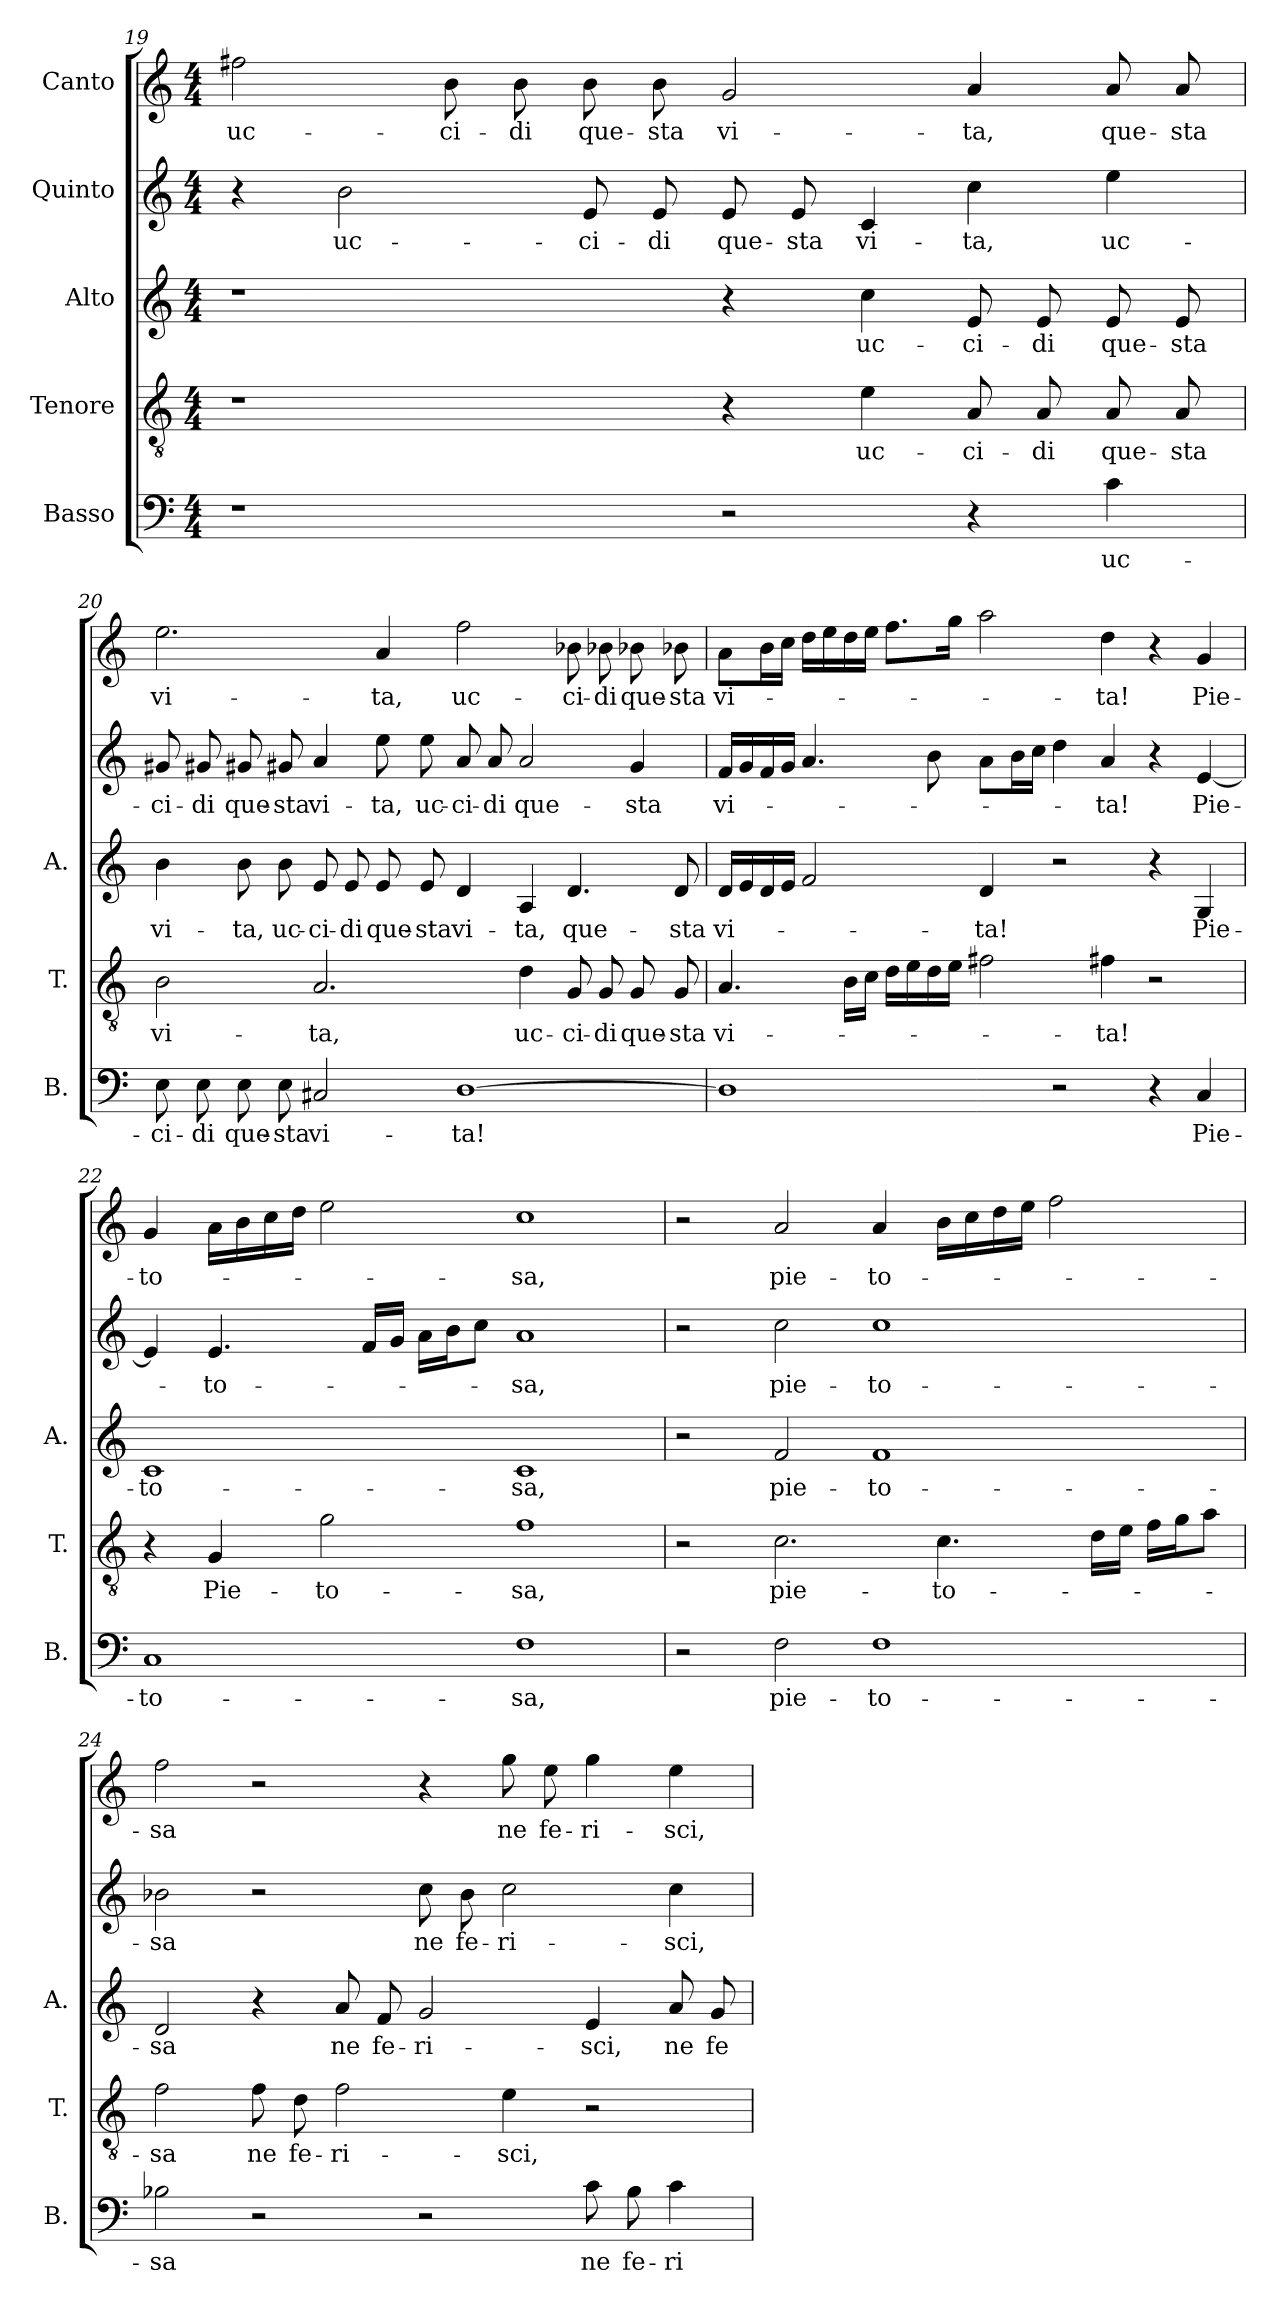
**kern	**text	**kern	**text	**kern	**text	**kern	**text	**kern	**text
*part5	*part5	*part4	*part4	*part3	*part3	*part2	*part2	*part1	*part1
*staff5	*staff5	*staff4	*staff4	*staff3	*staff3	*staff2	*staff2	*staff1	*staff1
*I"Basso	*	*I"Tenore	*	*I"Alto	*	*I"Quinto	*	*I"Canto	*
*I'B.	*	*I'T.	*	*I'A.	*	*	*	*	*
*clefF4	*	*clefGv2	*	*clefG2	*	*clefG2	*	*clefG2	*
*k[]	*	*k[]	*	*k[]	*	*k[]	*	*k[]	*
*C:	*	*C:	*	*C:	*	*C:	*	*C:	*
*M4/4	*	*M4/4	*	*M4/4	*	*M4/4	*	*M4/4	*
=19	=19	=19	=19	=19	=19	=19	=19	=19	=19
1r	.	1r	.	1r	.	4r	.	2ff#X\	uc-
.	.	.	.	.	.	2b\	uc-	.	.
.	.	.	.	.	.	.	.	8b\	-ci-
.	.	.	.	.	.	.	.	8b\	-di
.	.	.	.	.	.	8e/	-ci-	8b\	que-
.	.	.	.	.	.	8e/	-di	8b\	-sta
2r	.	4r	.	4r	.	8e/	que-	2g/	vi-
.	.	.	.	.	.	8e/	-sta	.	.
.	.	4e\	uc-	4cc\	uc-	4c/	vi-	.	.
4r	.	8A/	-ci-	8e/	-ci-	4cc\	-ta,	4a/	-ta,
.	.	8A/	-di	8e/	-di	.	.	.	.
4c\	uc-	8A/	que-	8e/	que-	4ee\	uc-	8a/	que-
.	.	8A/	-sta	8e/	-sta	.	.	8a/	-sta
=20	=20	=20	=20	=20	=20	=20	=20	=20	=20
8E\	-ci-	2B\	vi-	4b\	vi-	8g#X/	-ci-	2.ee\	vi-
8E\	-di	.	.	.	.	8g#X/	-di	.	.
8E\	que-	.	.	8b\	-ta,	8g#X/	que-	.	.
8E\	-sta	.	.	8b\	uc-	8g#X/	-sta	.	.
2C#X/	vi-	2.A/	-ta,	8e/	-ci-	4a/	vi-	.	.
.	.	.	.	8e/	-di	.	.	.	.
.	.	.	.	8e/	que-	8ee\	-ta,	4a/	-ta,
.	.	.	.	8e/	-sta	8ee\	uc-	.	.
[1D\	-ta!	.	.	4d/	vi-	8a/	-ci-	2ff\	uc-
.	.	.	.	.	.	8a/	-di	.	.
.	.	4d\	uc-	4A/	-ta,	2a/	que-	.	.
.	.	8G/	-ci-	4.d/	que-	.	.	8b-X\	-ci-
.	.	8G/	-di	.	.	.	.	8b-X\	-di
.	.	8G/	que-	.	.	4g#/	-sta	8b-X\	que-
.	.	8G/	-sta	8d/	-sta	.	.	8b-X\	-sta
=21	=21	=21	=21	=21	=21	=21	=21	=21	=21
1D\]	.	4.A/	vi-	16d/LL	vi-	16f/LL	vi-	8a\L	vi-
.	.	.	.	16e/	.	16g/	.	.	.
.	.	.	.	16d/	.	16f/	.	16b\L	.
.	.	.	.	16e/JJ	.	16g/JJ	.	16cc\JJ	.
.	.	.	.	2f/	.	4.a/	.	16dd\LL	.
.	.	.	.	.	.	.	.	16ee\	.
.	.	16B\LL	.	.	.	.	.	16dd\	.
.	.	16c\JJ	.	.	.	.	.	16ee\JJ	.
.	.	16d\LL	.	.	.	.	.	8.ff\L	.
.	.	16e\	.	.	.	.	.	.	.
.	.	16d\	.	.	.	8b\	.	.	.
.	.	16e\JJ	.	.	.	.	.	16gg\Jk	.
.	.	2f#X\	.	4d/	-ta!	8a\L	.	2aa\	.
.	.	.	.	.	.	16b\L	.	.	.
.	.	.	.	.	.	16cc\JJ	.	.	.
2r	.	.	.	2r	.	4dd\	.	.	.
.	.	4f#X\	-ta!	.	.	4a/	-ta!	4dd\	-ta!
4r	.	2r	.	4r	.	4r	.	4r	.
4C/	Pie-	.	.	4G/	Pie-	[4e/	Pie-	4g/	Pie-
=22	=22	=22	=22	=22	=22	=22	=22	=22	=22
1C/	-to-	4r	.	1c/	-to-	4e/]	.	4g/	-to-
.	.	4G/	Pie-	.	.	4.e/	-to-	16a\LL	.
.	.	.	.	.	.	.	.	16b\	.
.	.	.	.	.	.	.	.	16cc\	.
.	.	.	.	.	.	.	.	16dd\JJ	.
.	.	2g\	-to-	.	.	.	.	2ee\	.
.	.	.	.	.	.	16f/LL	.	.	.
.	.	.	.	.	.	16g/JJ	.	.	.
.	.	.	.	.	.	16a\LL	.	.	.
.	.	.	.	.	.	16b\J	.	.	.
.	.	.	.	.	.	8cc\J	.	.	.
1F\	-sa,	1f\	-sa,	1c/	-sa,	1a/	-sa,	1cc\	-sa,
=23	=23	=23	=23	=23	=23	=23	=23	=23	=23
2r	.	2r	.	2r	.	2r	.	2r	.
2F\	pie-	2.c\	pie-	2f/	pie-	2cc\	pie-	2a/	pie-
1F\	-to-	.	.	1f/	-to-	1cc\	-to-	4a/	-to-
.	.	4.c\	-to-	.	.	.	.	16b\LL	.
.	.	.	.	.	.	.	.	16cc\	.
.	.	.	.	.	.	.	.	16dd\	.
.	.	.	.	.	.	.	.	16ee\JJ	.
.	.	.	.	.	.	.	.	2ff\	.
.	.	16d\LL	.	.	.	.	.	.	.
.	.	16e\JJ	.	.	.	.	.	.	.
.	.	16f\LL	.	.	.	.	.	.	.
.	.	16g\J	.	.	.	.	.	.	.
.	.	8a\J	.	.	.	.	.	.	.
=24	=24	=24	=24	=24	=24	=24	=24	=24	=24
2B-X\	-sa	2f\	-sa	2d/	-sa	2b-X\	-sa	2ff\	-sa
2r	.	8f\	ne	4r	.	2r	.	2r	.
.	.	8d\	fe-	.	.	.	.	.	.
.	.	2f\	-ri-	8a/	ne	.	.	.	.
.	.	.	.	8f/	fe-	.	.	.	.
2r	.	.	.	2g/	-ri-	8cc\	ne	4r	.
.	.	.	.	.	.	8b-\	fe-	.	.
.	.	4e\	-sci,	.	.	2cc\	-ri-	8gg\	ne
.	.	.	.	.	.	.	.	8ee\	fe-
8c\	ne	2r	.	4e/	-sci,	.	.	4gg\	-ri-
8B-\	fe-	.	.	.	.	.	.	.	.
4c\	-ri-	.	.	8a/	ne	4cc\	-sci,	4ee\	-sci,
.	.	.	.	8g/	fe-	.	.	.	.
=	=	=	=	=	=	=	=	=	=
*-	*-	*-	*-	*-	*-	*-	*-	*-	*-
